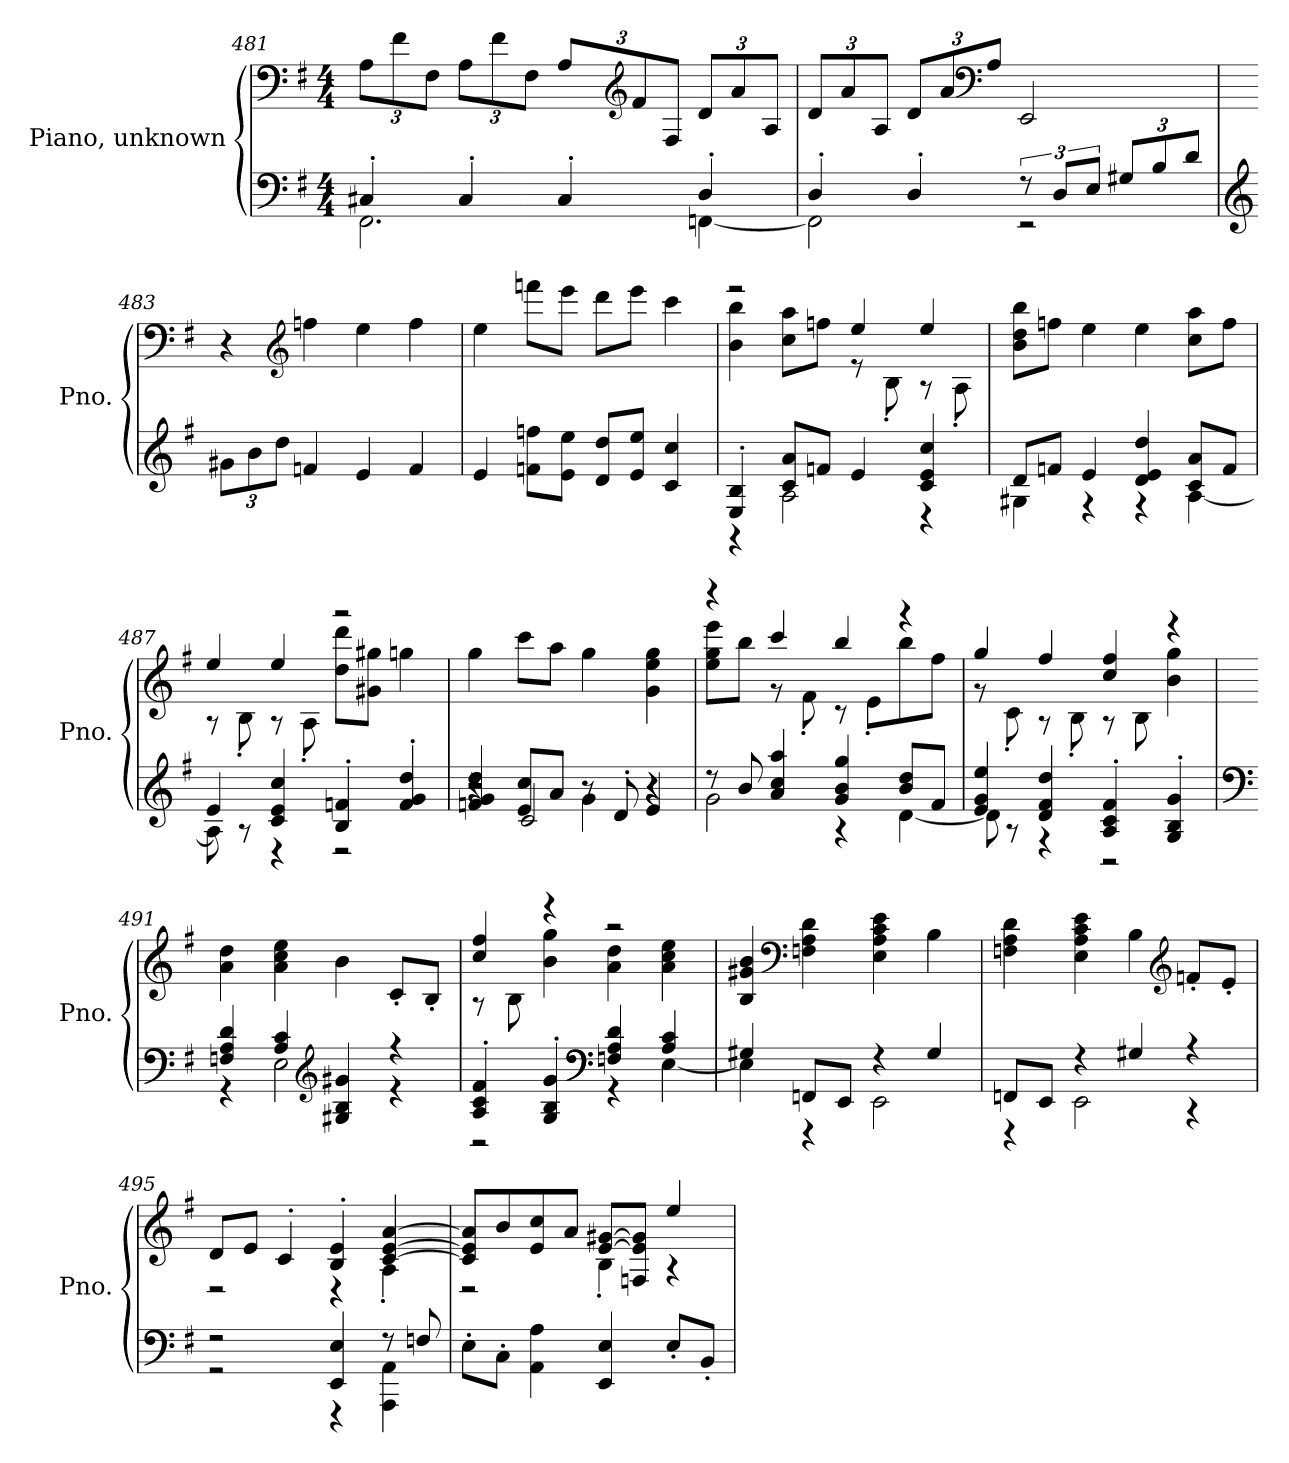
**kern	**kern
*part1	*part1
*staff2	*staff1
*I"Piano, unknown	*
*I'Pno.	*
*clefF4	*clefF4
*k[f#]	*k[f#]
*M4/4	*M4/4
=481	=481
*^	*
*	*	*Xbrackettup
4C#X'/	2.FF#\	12A\L
.	.	12f#\
.	.	12F#\J
4C#'/	.	12A\L
.	.	12f#\
.	.	12F#\J
4C#'/	.	12A/L
*	*	*clefG2
.	.	12f#/
.	.	12F#/J
4D'/	[4FFn\	12d/L
.	.	12a/
.	.	12A/J
!!LO:LB:g=z
=482	=482	=482
4D'/	2FF\]	12d/L
.	.	12a/
.	.	12A/J
4D'/	.	12d/L
.	.	12a/
*	*	*clefF4
.	.	12A/J
12r	2r	2EE/
12D/L	.	.
12E/J	.	.
*Xbrackettup	*	*
12G#X/L	.	.
12B/	.	.
12d/J	.	.
*v	*v	*
=483	=483
*clefG2	*
12g#X\L	4r
12b\	.
12dd\J	.
*	*clefG2
4fn/	4ffn\
4e/	4ee\
4f/	4ff\
=484	=484
4e/	4ee\
8fn\ 8ffn\L	8fffn\L
8e\ 8ee\J	8eee\J
8d/ 8dd/L	8ddd\L
8e/ 8ee/J	8eee\J
4c/ 4cc/	4ccc\
=485	=485
*^	*^
4E/' 4B/'	4r	2r	4b\ 4bb\
8c/ 8a/L	2A\	.	8cc\ 8aa\L
8fn/J	.	.	8ffn\J
4e/	.	4ee/	8r
.	.	.	8B'\
4c/ 4e/ 4cc/	4r	4ee/	8r
.	.	.	8A'\
*	*	*v	*v
!!LO:LB:g=z
=486	=486	=486
8d/L	4G#X\	8b\ 8dd\ 8bb\L
8fn/J	.	8ffn\J
4e/	4r	4ee\
4d/ 4e/ 4dd/	4r	4ee\
8c/ 8a/L	[4A\	8cc\ 8aa\L
8f/J	.	8ff\J
=487	=487	=487
*	*	*^
4e/	8A\]	4ee/	8r
.	8r	.	8B'\
4c/ 4e/ 4cc/	4r	4ee/	8r
.	.	.	8A'\
4B/' 4fn/'	2r	2r	8dd\ 8ddd\L
.	.	.	8g#X\ 8gg#X\J
4f/' 4g/' 4dd/'	.	.	4ggn\
*	*	*v	*v
=488	=488	=488
*	*^	*
4fn/ 4g/ 4dd/	2r	4r	4gg\
8e/ 8cc/L	.	2c/	8ccc\L
8a/J	.	.	8aa\J
8r	4g\	.	4gg\
8d'/	.	.	.
4e/	4r	4r	4g\ 4ee\ 4gg\
*	*v	*v	*
=489	=489	=489
*	*	*^
8r	2g\	4r	8ee\ 8gg\ 8eee\L
8b/	.	.	8bb\J
4a/ 4cc/ 4aa/	.	4ccc/	8r
.	.	.	8f#'\
4g/ 4b/ 4gg/	4r	4bb/	8r
.	.	.	8e'\L
8b/ 8dd/L	[4d\	4r	8bb\
8f#/J	.	.	8ff#\J
=490	=490	=490	=490
4e/ 4g/ 4ee/	8d\]	4gg/	8r
.	8r	.	8c'\
4d/ 4f#/ 4dd/	4r	4ff#/	8r
.	.	.	8B'\
4A/' 4c/' 4f#/'	2r	4cc/ 4ff#/	8r
.	.	.	8B\
4G/' 4B/' 4g/'	.	4r	4b\ 4gg\
*	*	*v	*v
!!LO:LB:g=z
=491	=491	=491
*clefF4	*	*
4Fn/ 4A/ 4d/	4r	4a\ 4dd\
4A/ 4c/	2E\	4a\ 4cc\ 4ee\
*clefG2	*	*
4G#X/ 4B/ 4g#X/	.	4b\
4r	4r	8c'/L
.	.	8B'/J
=492	=492	=492
*	*	*^
4A/' 4c/' 4f#/'	2r	4cc/ 4ff#/	8r
.	.	.	8B\
4G/' 4B/' 4g/'	.	4r	4b\ 4gg\
*clefF4	*	*	*
4Fn/ 4A/ 4d/	4r	2r	4a\ 4dd\
4A/ 4c/	[4E\	.	4a\ 4cc\ 4ee\
*	*	*v	*v
=493	=493	=493
4G#X/	4E\]	4B/ 4g#X/ 4b/
*	*	*clefF4
8FFn/L	4r	4Fn\ 4A\ 4d\
8EE/J	.	.
4r	2EE\	4E\ 4A\ 4c\ 4e\
4G#/	.	4B\
=494	=494	=494
8FFn/L	4r	4Fn\ 4A\ 4d\
8EE/J	.	.
4r	2EE\	4E\ 4A\ 4c\ 4e\
4G#X/	.	4B\
*	*	*clefG2
4r	4r	8fn'/L
.	.	8e'/J
!!LO:LB:g=z
=495	=495	=495
*	*	*^
2r	2r	8d/L	2r
.	.	8e/J	.
.	.	4c'/	.
4EE/ 4E/	4r	4B/' 4e/'	4r
8r	4AAA\ 4AA\	[4c/ [4e/ [4a/	4A'\
8Fn/	.	.	.
*v	*v	*	*
=496	=496	=496
8E'\L	8c/] 8e/] 8a/]L	2r
8C'\J	8b/	.
4AA\ 4A\	8e/ 8cc/	.
.	8a/J	.
4EE/ 4E/	[8e/ [8g#X/L	4B'\
.	8Fn/ 8e/] 8g#/]J	.
8E'/L	4ee/	4r
8BB'/J	.	.
*	*v	*v
=	=
*-	*-
